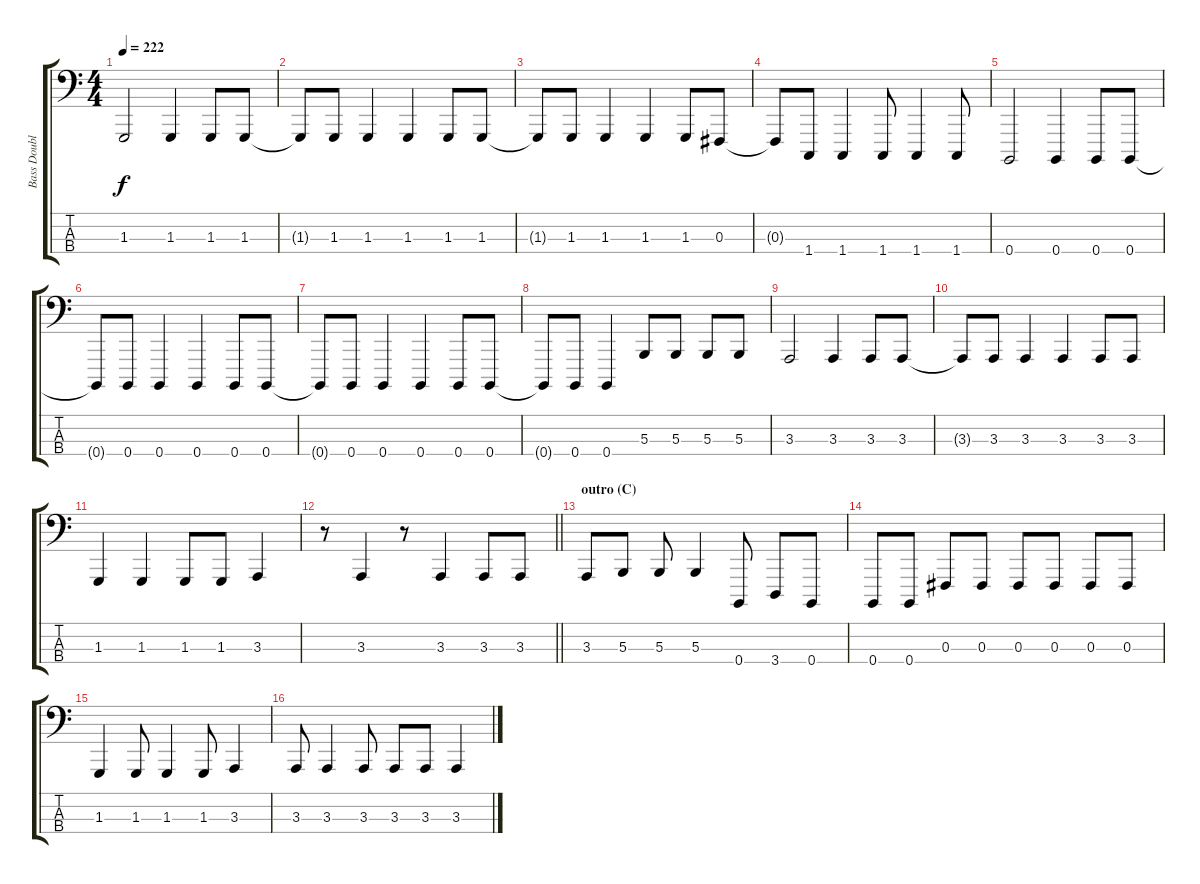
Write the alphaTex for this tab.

\track ("Bass Double" "Bass Doubl") {instrument harpsichord}
\staff {score tabs}
\tuning (E2 B1 Gb1 B0) {hide}
\ts (4 4)
\tempo 222
\clef f4
\ks c
1.3.2{dy f} 1.3.4 1.3.8 1.3.8 |
1.3{t}.8 1.3.8 1.3.4 1.3.4 1.3.8 1.3.8 |
1.3{t}.8 1.3.8 1.3.4 1.3.4 1.3.8 0.3.8 |
0.3{t}.8 1.4.8 1.4.4 1.4.8 1.4.4 1.4.8 |
0.4.2 0.4.4 0.4.8 0.4.8 |
0.4{t}.8 0.4.8 0.4.4 0.4.4 0.4.8 0.4.8 |
0.4{t}.8 0.4.8 0.4.4 0.4.4 0.4.8 0.4.8 |
0.4{t}.8 0.4.8 0.4.4 5.3.8 5.3.8 5.3.8 5.3.8 |
3.3.2 3.3.4 3.3.8 3.3.8 |
3.3{t}.8 3.3.8 3.3.4 3.3.4 3.3.8 3.3.8 |
1.3.4 1.3.4 1.3.8 1.3.8 3.3.4 |
\barLineRight lightlight
r.8 3.3.4 r.8 3.3.4 3.3.8 3.3.8 |
\section ("" "outro (C)")
3.3.8 5.3.8 5.3.8 5.3.4 0.4.8 3.4.8 0.4.8 |
0.4.8 0.4.8 0.3.8 0.3.8 0.3.8 0.3.8 0.3.8 0.3.8 |
1.3.4 1.3.8 1.3.4 1.3.8 3.3.4 |
3.3.8 3.3.4 3.3.8 3.3.8 3.3.8 3.3.4
